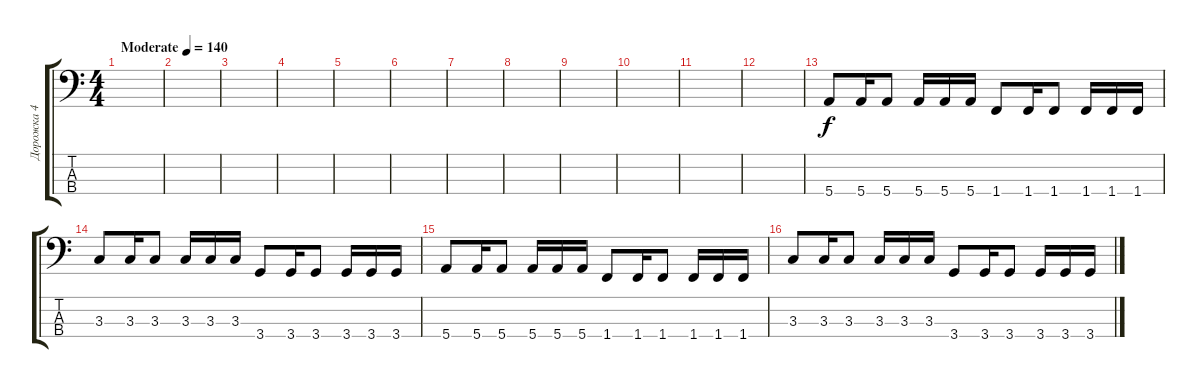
\track ("Дорожка 4" "Дорожка 4") {instrument electricbassfinger}
\staff {score tabs}
\tuning (G2 D2 A1 E1) {hide}
\ts (4 4)
\tempo (140 "Moderate")
\clef f4
\ks c
|
|
|
|
|
|
|
|
|
|
|
|
5.4.8 5.4.16 5.4.8 5.4.16 5.4.16 5.4.16 1.4.8 1.4.16 1.4.8 1.4.16 1.4.16 1.4.16 |
3.3.8 3.3.16 3.3.8 3.3.16 3.3.16 3.3.16 3.4.8 3.4.16 3.4.8 3.4.16 3.4.16 3.4.16 |
5.4.8 5.4.16 5.4.8 5.4.16 5.4.16 5.4.16 1.4.8 1.4.16 1.4.8 1.4.16 1.4.16 1.4.16 |
3.3.8 3.3.16 3.3.8 3.3.16 3.3.16 3.3.16 3.4.8 3.4.16 3.4.8 3.4.16 3.4.16 3.4.16
